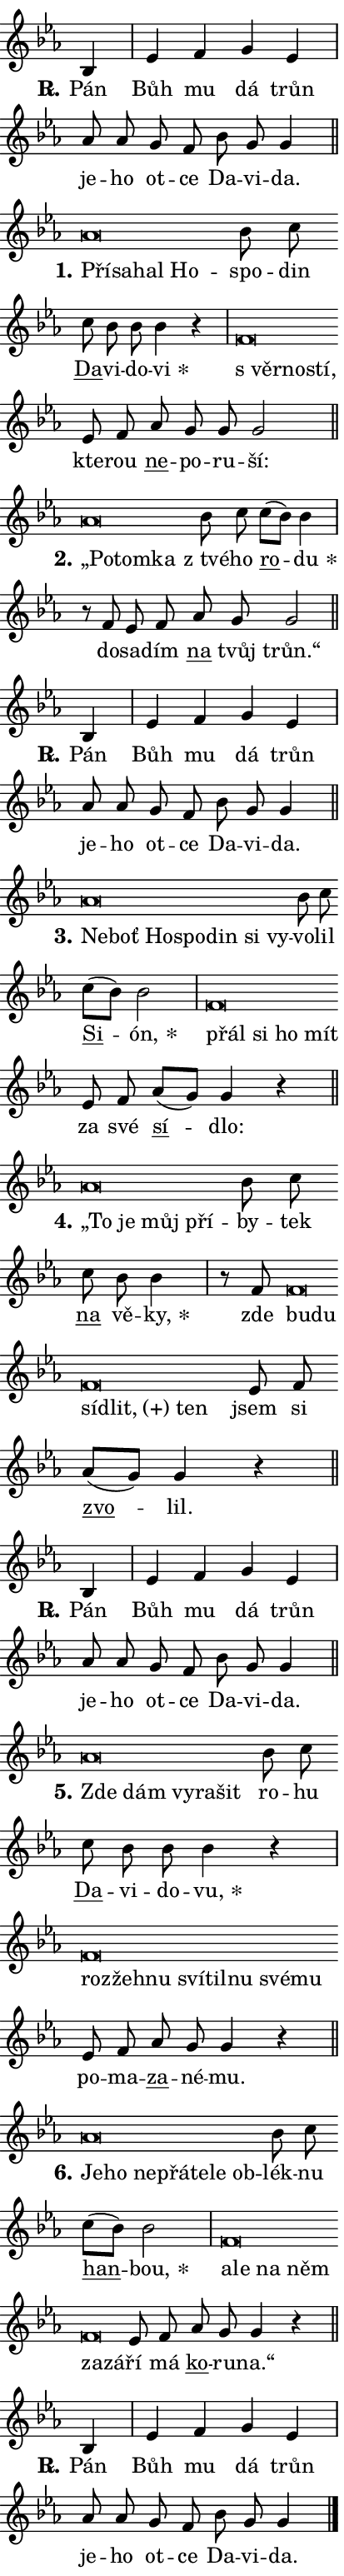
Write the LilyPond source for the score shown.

\version "2.24.0"
\header { tagline = "" }
\paper {
  indent = 0\cm
  top-margin = 0\cm
  right-margin = 0.13\cm % to fit lyric hyphens
  bottom-margin = 0\cm
  left-margin = 0\cm
  paper-width = 7\cm
  page-breaking = #ly:one-page-breaking
  system-system-spacing.basic-distance = #11
  score-system-spacing.basic-distance = #11
  ragged-last = ##f
}


%% Author: Thomas Morley
%% https://lists.gnu.org/archive/html/lilypond-user/2020-05/msg00002.html
#(define (line-position grob)
"Returns position of @var[grob} in current system:
   @code{'start}, if at first time-step
   @code{'end}, if at last time-step
   @code{'middle} otherwise
"
  (let* ((col (ly:item-get-column grob))
         (ln (ly:grob-object col 'left-neighbor))
         (rn (ly:grob-object col 'right-neighbor))
         (col-to-check-left (if (ly:grob? ln) ln col))
         (col-to-check-right (if (ly:grob? rn) rn col))
         (break-dir-left
           (and
             (ly:grob-property col-to-check-left 'non-musical #f)
             (ly:item-break-dir col-to-check-left)))
         (break-dir-right
           (and
             (ly:grob-property col-to-check-right 'non-musical #f)
             (ly:item-break-dir col-to-check-right))))
        (cond ((eqv? 1 break-dir-left) 'start)
              ((eqv? -1 break-dir-right) 'end)
              (else 'middle))))

#(define (tranparent-at-line-position vctor)
  (lambda (grob)
  "Relying on @code{line-position} select the relevant enry from @var{vctor}.
Used to determine transparency,"
    (case (line-position grob)
      ((end) (not (vector-ref vctor 0)))
      ((middle) (not (vector-ref vctor 1)))
      ((start) (not (vector-ref vctor 2))))))

noteHeadBreakVisibility =
#(define-music-function (break-visibility)(vector?)
"Makes @code{NoteHead}s transparent relying on @var{break-visibility}"
#{
  \override NoteHead.transparent =
    #(tranparent-at-line-position break-visibility)
#})

#(define delete-ledgers-for-transparent-note-heads
  (lambda (grob)
    "Reads whether a @code{NoteHead} is transparent.
If so this @code{NoteHead} is removed from @code{'note-heads} from
@var{grob}, which is supposed to be @code{LedgerLineSpanner}.
As a result ledgers are not printed for this @code{NoteHead}"
    (let* ((nhds-array (ly:grob-object grob 'note-heads))
           (nhds-list
             (if (ly:grob-array? nhds-array)
                 (ly:grob-array->list nhds-array)
                 '()))
           ;; Relies on the transparent-property being done before
           ;; Staff.LedgerLineSpanner.after-line-breaking is executed.
           ;; This is fragile ...
           (to-keep
             (remove
               (lambda (nhd)
                 (ly:grob-property nhd 'transparent #f))
               nhds-list)))
      ;; TODO find a better method to iterate over grob-arrays, similiar
      ;; to filter/remove etc for lists
      ;; For now rebuilt from scratch
      (set! (ly:grob-object grob 'note-heads)  '())
      (for-each
        (lambda (nhd)
          (ly:pointer-group-interface::add-grob grob 'note-heads nhd))
        to-keep))))

squashNotes = {
  \override NoteHead.X-extent = #'(-0.2 . 0.2)
  \override NoteHead.Y-extent = #'(-0.75 . 0)
  \override NoteHead.stencil =
    #(lambda (grob)
       (let ((pos (ly:grob-property grob 'staff-position)))
         (begin
           (if (< pos -7) (display "ERROR: Lower brevis then expected\n") (display ""))
           (if (<= pos -6) ly:text-interface::print ly:note-head::print))))
}
unSquashNotes = {
  \revert NoteHead.X-extent
  \revert NoteHead.Y-extent
  \revert NoteHead.stencil
}

hideNotes = \noteHeadBreakVisibility #begin-of-line-visible
unHideNotes = \noteHeadBreakVisibility #all-visible

% work-around for resetting accidentals
% https://lilypond.org/doc/v2.23/Documentation/notation/displaying-rhythms#unmetered-music
cadenzaMeasure = {
  \cadenzaOff
  \partial 1024 s1024
  \cadenzaOn
}

#(define-markup-command (accent layout props text) (markup?)
  "Underline accented syllable"
  (interpret-markup layout props
    #{\markup \override #'(offset . 4.3) \underline { #text }#}))

responsum = \markup \concat {
  "R" \hspace #-1.05 \path #0.1 #'((moveto 0 0.07) (lineto 0.9 0.8)) \hspace #0.05 "."
}

spaceSize = #0.6828661417322834 % exact space size for TeX Gyre Schola

\layout {
  \context {
    \Staff
    \remove "Time_signature_engraver"
    \override LedgerLineSpanner.after-line-breaking = #delete-ledgers-for-transparent-note-heads
  }
  \context {
    \Lyrics {
      \override LyricSpace.minimum-distance = \spaceSize
      \override LyricText.font-name = #"TeX Gyre Schola"
      \override LyricText.font-size = 1
      \override StanzaNumber.font-name = #"TeX Gyre Schola Bold"
      \override StanzaNumber.font-size = 1
    }
  }
  \context {
    \Score 
    \override NoteHead.text =
      #(lambda (grob) 
        (let ((pos (ly:grob-property grob 'staff-position)))
          #{\markup {
            \combine
              \halign #-0.55 \raise #(if (= pos -6) 0 0.5) \override #'(thickness . 2) \draw-line #'(3.2 . 0)
              \musicglyph "noteheads.sM1"
          }#}))
  }
}

% magnetic-lyrics.ily
%
%   written by
%     Jean Abou Samra <jean@abou-samra.fr>
%     Werner Lemberg <wl@gnu.org>
%
%   adapted by
%     Jiri Hon <jiri.hon@gmail.com>
%
% Version 2022-Apr-15

% https://www.mail-archive.com/lilypond-user@gnu.org/msg149350.html

#(define (Left_hyphen_pointer_engraver context)
   "Collect syllable-hyphen-syllable occurrences in lyrics and store
them in properties.  This engraver only looks to the left.  For
example, if the lyrics input is @code{foo -- bar}, it does the
following.

@itemize @bullet
@item
Set the @code{text} property of the @code{LyricHyphen} grob between
@q{foo} and @q{bar} to @code{foo}.

@item
Set the @code{left-hyphen} property of the @code{LyricText} grob with
text @q{foo} to the @code{LyricHyphen} grob between @q{foo} and
@q{bar}.
@end itemize

Use this auxiliary engraver in combination with the
@code{lyric-@/text::@/apply-@/magnetic-@/offset!} hook."
   (let ((hyphen #f)
         (text #f))
     (make-engraver
      (acknowledgers
       ((lyric-syllable-interface engraver grob source-engraver)
        (set! text grob)))
      (end-acknowledgers
       ((lyric-hyphen-interface engraver grob source-engraver)
        ;(when (not (grob::has-interface grob 'lyric-space-interface))
          (set! hyphen grob)));)
      ((stop-translation-timestep engraver)
       (when (and text hyphen)
         (ly:grob-set-object! text 'left-hyphen hyphen))
       (set! text #f)
       (set! hyphen #f)))))

#(define (lyric-text::apply-magnetic-offset! grob)
   "If the space between two syllables is less than the value in
property @code{LyricText@/.details@/.squash-threshold}, move the right
syllable to the left so that it gets concatenated with the left
syllable.

Use this function as a hook for
@code{LyricText@/.after-@/line-@/breaking} if the
@code{Left_@/hyphen_@/pointer_@/engraver} is active."
   (let ((hyphen (ly:grob-object grob 'left-hyphen #f)))
     (when hyphen
       (let ((left-text (ly:spanner-bound hyphen LEFT)))
         (when (grob::has-interface left-text 'lyric-syllable-interface)
           (let* ((common (ly:grob-common-refpoint grob left-text X))
                  (this-x-ext (ly:grob-extent grob common X))
                  (left-x-ext
                   (begin
                     ;; Trigger magnetism for left-text.
                     (ly:grob-property left-text 'after-line-breaking)
                     (ly:grob-extent left-text common X)))
                  ;; `delta` is the gap width between two syllables.
                  (delta (- (interval-start this-x-ext)
                            (interval-end left-x-ext)))
                  (details (ly:grob-property grob 'details))
                  (threshold (assoc-get 'squash-threshold details 0.2)))
             (when (< delta threshold)
               (let* (;; We have to manipulate the input text so that
                      ;; ligatures crossing syllable boundaries are not
                      ;; disabled.  For languages based on the Latin
                      ;; script this is essentially a beautification.
                      ;; However, for non-Western scripts it can be a
                      ;; necessity.
                      (lt (ly:grob-property left-text 'text))
                      (rt (ly:grob-property grob 'text))
                      (is-space (grob::has-interface hyphen 'lyric-space-interface))
                      (space (if is-space " " ""))
                      (extra-delta (if is-space spaceSize 0))
                      ;; Append new syllable.
                      (ltrt-space (if (and (string? lt) (string? rt))
                                (string-append lt space rt)
                                (make-concat-markup (list lt space rt))))
                      ;; Right-align `ltrt` to the right side.
                      (ltrt-space-markup (grob-interpret-markup
                               grob
                               (make-translate-markup
                                (cons (interval-length this-x-ext) 0)
                                (make-right-align-markup ltrt-space)))))
                 (begin
                   ;; Don't print `left-text`.
                   (ly:grob-set-property! left-text 'stencil #f)
                   ;; Set text and stencil (which holds all collected
                   ;; syllables so far) and shift it to the left.
                   (ly:grob-set-property! grob 'text ltrt-space)
                   (ly:grob-set-property! grob 'stencil ltrt-space-markup)
                   (ly:grob-translate-axis! grob (- (- delta extra-delta)) X))))))))))


#(define (lyric-hyphen::displace-bounds-first grob)
   ;; Make very sure this callback isn't triggered too early.
   (let ((left (ly:spanner-bound grob LEFT))
         (right (ly:spanner-bound grob RIGHT)))
     (ly:grob-property left 'after-line-breaking)
     (ly:grob-property right 'after-line-breaking)
     (ly:lyric-hyphen::print grob)))

squashThreshold = #0.4

\layout {
  \context {
    \Lyrics
    \consists #Left_hyphen_pointer_engraver
    \override LyricText.after-line-breaking =
      #lyric-text::apply-magnetic-offset!
    \override LyricHyphen.stencil = #lyric-hyphen::displace-bounds-first
    \override LyricText.details.squash-threshold = \squashThreshold
    \override LyricHyphen.minimum-distance = 0
    \override LyricHyphen.minimum-length = \squashThreshold
  }
}

squashText = \override LyricText.details.squash-threshold = 9999
unSquashText = \override LyricText.details.squash-threshold = \squashThreshold

leftText = \override LyricText.self-alignment-X = #LEFT
unLeftText = \revert LyricText.self-alignment-X

starOffset = #(lambda (grob) 
                (let ((x_offset (ly:self-alignment-interface::aligned-on-x-parent grob)))
                  (if (= x_offset 0) 0 (+ x_offset 1.2))))

star = #(define-music-function (syllable)(string?)
"Append star separator at the end of a syllable"
#{
  \once \override LyricText.X-offset = #starOffset
  \lyricmode { \markup {
    #syllable
    \override #'((font-name . "TeX Gyre Schola Bold")) \hspace #0.2 \lower #0.65 \larger "*"
  } }
#})

starAccent = #(define-music-function (syllable)(string?)
"Append star separator at the end of a syllable and make accent"
#{
  \once \override LyricText.X-offset = #starOffset
  \lyricmode { \markup {
    \accent #syllable
    \override #'((font-name . "TeX Gyre Schola Bold")) \hspace #0.2 \lower #0.65 \larger "*"
  } }
#})

breath = #(define-music-function (syllable)(string?)
"Append breathing indicator at the end of a syllable"
#{
  \lyricmode { \markup { #syllable "+" } }
#})

optionalBreath = #(define-music-function (syllable)(string?)
"Append optional breathing indicator at the end of a syllable"
#{
  \lyricmode { \markup { #syllable "(+)" } }
#})


\score {
    <<
        \new Voice = "melody" { \cadenzaOn \key es \major \relative { bes4 \cadenzaMeasure \bar "|" es f g es \cadenzaMeasure \bar "|" as8 as g f bes g g4 \cadenzaMeasure \bar "||" \break } }
        \new Lyrics \lyricsto "melody" { \lyricmode { \set stanza = \responsum
Pán Bůh mu dá trůn je -- ho ot -- ce Da -- vi -- da. } }
    >>
    \layout {}
}

\score {
    <<
        \new Voice = "melody" { \cadenzaOn \key es \major \relative { \squashNotes as'\breve*1/16 \hideNotes \breve*1/16 \bar "" \breve*1/16 \breve*1/16 \bar "" \unHideNotes \unSquashNotes bes8 c \bar "" c bes bes bes4 r \cadenzaMeasure \bar "|" \squashNotes f\breve*1/16 \hideNotes \breve*1/16 \breve*1/16 \bar "" \unHideNotes \unSquashNotes es8 f \bar "" as g g g2 \cadenzaMeasure \bar "||" \break } }
        \new Lyrics \lyricsto "melody" { \lyricmode { \set stanza = "1."
\leftText Pří -- \squashText sa -- hal Ho -- \unLeftText \unSquashText spo -- din \markup \accent Da -- vi -- do -- \star vi \leftText "s věr" -- \squashText no -- stí, \unLeftText \unSquashText kte -- rou \markup \accent ne -- po -- ru -- ší: } }
    >>
    \layout {}
}

\score {
    <<
        \new Voice = "melody" { \cadenzaOn \key es \major \relative { \squashNotes as'\breve*1/16 \hideNotes \breve*1/16 \breve*1/16 \bar "" \unHideNotes \unSquashNotes bes8 c \bar "" c[( bes)] bes4 \cadenzaMeasure \bar "|" r8 f es8 f \bar "" as g g2 \cadenzaMeasure \bar "||" \break } }
        \new Lyrics \lyricsto "melody" { \lyricmode { \set stanza = "2."
\leftText „Po -- \squashText tom -- ka \unLeftText \unSquashText "z tvé" -- ho \markup \accent ro -- \star du do -- sa -- dím \markup \accent na tvůj trůn.“ } }
    >>
    \layout {}
}

\score {
    <<
        \new Voice = "melody" { \cadenzaOn \key es \major \relative { bes4 \cadenzaMeasure \bar "|" es f g es \cadenzaMeasure \bar "|" as8 as g f bes g g4 \cadenzaMeasure \bar "||" \break } }
        \new Lyrics \lyricsto "melody" { \lyricmode { \set stanza = \responsum
Pán Bůh mu dá trůn je -- ho ot -- ce Da -- vi -- da. } }
    >>
    \layout {}
}

\score {
    <<
        \new Voice = "melody" { \cadenzaOn \key es \major \relative { \squashNotes as'\breve*1/16 \hideNotes \breve*1/16 \bar "" \breve*1/16 \bar "" \breve*1/16 \bar "" \breve*1/16 \bar "" \breve*1/16 \breve*1/16 \bar "" \unHideNotes \unSquashNotes bes8 c \bar "" c[( bes)] bes2 \cadenzaMeasure \bar "|" \squashNotes f\breve*1/16 \hideNotes \breve*1/16 \bar "" \breve*1/16 \breve*1/16 \bar "" \unHideNotes \unSquashNotes es8 f \bar "" as[( g)] g4 r \cadenzaMeasure \bar "||" \break } }
        \new Lyrics \lyricsto "melody" { \lyricmode { \set stanza = "3."
\leftText Ne -- \squashText boť Ho -- spo -- din si vy -- \unLeftText \unSquashText vo -- lil \markup \accent Si -- \star ón, \leftText přál \squashText si ho mít \unLeftText \unSquashText za své \markup \accent sí -- dlo: } }
    >>
    \layout {}
}

\score {
    <<
        \new Voice = "melody" { \cadenzaOn \key es \major \relative { \squashNotes as'\breve*1/16 \hideNotes \breve*1/16 \bar "" \breve*1/16 \breve*1/16 \bar "" \unHideNotes \unSquashNotes bes8 c \bar "" c bes bes4 \cadenzaMeasure \bar "|" r8 f8 \squashNotes f\breve*1/16 \hideNotes \breve*1/16 \bar "" \breve*1/16 \bar "" \breve*1/16 \breve*1/16 \bar "" \unHideNotes \unSquashNotes es8 f \bar "" as[( g)] g4 r \cadenzaMeasure \bar "||" \break } }
        \new Lyrics \lyricsto "melody" { \lyricmode { \set stanza = "4."
\leftText „To \squashText je můj pří -- \unLeftText \unSquashText by -- tek \markup \accent na vě -- \star ky, zde \leftText bu -- \squashText du sí -- \optionalBreath dlit, ten \unLeftText \unSquashText jsem si \markup \accent zvo -- lil. } }
    >>
    \layout {}
}

\score {
    <<
        \new Voice = "melody" { \cadenzaOn \key es \major \relative { bes4 \cadenzaMeasure \bar "|" es f g es \cadenzaMeasure \bar "|" as8 as g f bes g g4 \cadenzaMeasure \bar "||" \break } }
        \new Lyrics \lyricsto "melody" { \lyricmode { \set stanza = \responsum
Pán Bůh mu dá trůn je -- ho ot -- ce Da -- vi -- da. } }
    >>
    \layout {}
}

\score {
    <<
        \new Voice = "melody" { \cadenzaOn \key es \major \relative { \squashNotes as'\breve*1/16 \hideNotes \breve*1/16 \bar "" \breve*1/16 \bar "" \breve*1/16 \breve*1/16 \bar "" \unHideNotes \unSquashNotes bes8 c \bar "" c bes bes bes4 r \cadenzaMeasure \bar "|" \squashNotes f\breve*1/16 \hideNotes \breve*1/16 \bar "" \breve*1/16 \bar "" \breve*1/16 \bar "" \breve*1/16 \bar "" \breve*1/16 \bar "" \breve*1/16 \breve*1/16 \bar "" \unHideNotes \unSquashNotes es8 f \bar "" as g g4 r \cadenzaMeasure \bar "||" \break } }
        \new Lyrics \lyricsto "melody" { \lyricmode { \set stanza = "5."
\leftText Zde \squashText dám vy -- ra -- šit \unLeftText \unSquashText ro -- hu \markup \accent Da -- vi -- do -- \star vu, \leftText roz -- \squashText žeh -- nu sví -- til -- nu své -- mu \unLeftText \unSquashText po -- ma -- \markup \accent za -- né -- mu. } }
    >>
    \layout {}
}

\score {
    <<
        \new Voice = "melody" { \cadenzaOn \key es \major \relative { \squashNotes as'\breve*1/16 \hideNotes \breve*1/16 \bar "" \breve*1/16 \bar "" \breve*1/16 \bar "" \breve*1/16 \bar "" \breve*1/16 \breve*1/16 \bar "" \unHideNotes \unSquashNotes bes8 c \bar "" c[( bes)] bes2 \cadenzaMeasure \bar "|" \squashNotes f\breve*1/16 \hideNotes \breve*1/16 \bar "" \breve*1/16 \bar "" \breve*1/16 \bar "" \breve*1/16 \breve*1/16 \bar "" \unHideNotes \unSquashNotes es8 f \bar "" as g g4 r \cadenzaMeasure \bar "||" \break } }
        \new Lyrics \lyricsto "melody" { \lyricmode { \set stanza = "6."
\leftText Je -- \squashText ho ne -- přá -- te -- le ob -- \unLeftText \unSquashText lék -- nu \markup \accent han -- \star bou, \leftText a -- \squashText le na něm za -- zá -- \unLeftText \unSquashText ří má \markup \accent ko -- ru -- na.“ } }
    >>
    \layout {}
}

\score {
    <<
        \new Voice = "melody" { \cadenzaOn \key es \major \relative { bes4 \cadenzaMeasure \bar "|" es f g es \cadenzaMeasure \bar "|" as8 as g f bes g g4 \cadenzaMeasure \bar "||" \break } \bar "|." }
        \new Lyrics \lyricsto "melody" { \lyricmode { \set stanza = \responsum
Pán Bůh mu dá trůn je -- ho ot -- ce Da -- vi -- da. } }
    >>
    \layout {}
}
